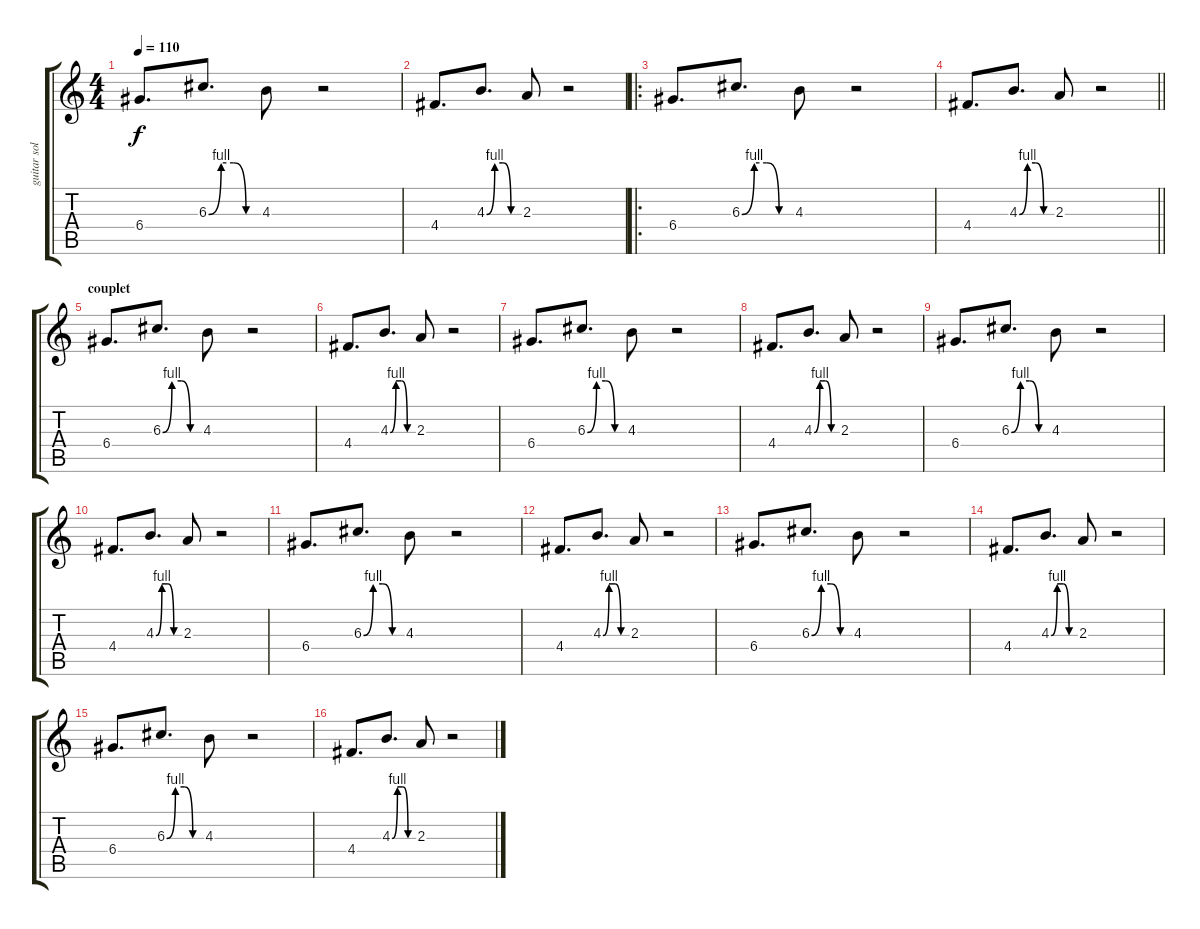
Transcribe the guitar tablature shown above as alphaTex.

\track ("guitar solo" "guitar sol") {instrument overdrivenguitar}
\staff {score tabs}
\tuning (E4 B3 G3 D3 A2 E2) {hide}
\ts (4 4)
\tempo 110
\clef g2
\ks c
6.4.8{d dy f instrument overdrivenguitar} 6.3{be (custom 0 0 15 4 30 4 45 0 60 0)}.8{d} 4.3.8 r.2 |
4.4.8{d} 4.3{be (custom 0 0 15 4 30 4 45 0 60 0)}.8{d} 2.3.8 r.2 |
\ro
6.4.8{d} 6.3{be (custom 0 0 15 4 30 4 45 0 60 0)}.8{d} 4.3.8 r.2 |
\barLineRight lightlight
4.4.8{d} 4.3{be (custom 0 0 15 4 30 4 45 0 60 0)}.8{d} 2.3.8 r.2 |
\section ("" "couplet")
6.4.8{d} 6.3{be (custom 0 0 15 4 30 4 45 0 60 0)}.8{d} 4.3.8 r.2 |
4.4.8{d} 4.3{be (custom 0 0 15 4 30 4 45 0 60 0)}.8{d} 2.3.8 r.2 |
6.4.8{d} 6.3{be (custom 0 0 15 4 30 4 45 0 60 0)}.8{d} 4.3.8 r.2 |
4.4.8{d} 4.3{be (custom 0 0 15 4 30 4 45 0 60 0)}.8{d} 2.3.8 r.2 |
6.4.8{d} 6.3{be (custom 0 0 15 4 30 4 45 0 60 0)}.8{d} 4.3.8 r.2 |
4.4.8{d} 4.3{be (custom 0 0 15 4 30 4 45 0 60 0)}.8{d} 2.3.8 r.2 |
6.4.8{d} 6.3{be (custom 0 0 15 4 30 4 45 0 60 0)}.8{d} 4.3.8 r.2 |
4.4.8{d} 4.3{be (custom 0 0 15 4 30 4 45 0 60 0)}.8{d} 2.3.8 r.2 |
6.4.8{d} 6.3{be (custom 0 0 15 4 30 4 45 0 60 0)}.8{d} 4.3.8 r.2 |
4.4.8{d} 4.3{be (custom 0 0 15 4 30 4 45 0 60 0)}.8{d} 2.3.8 r.2 |
6.4.8{d} 6.3{be (custom 0 0 15 4 30 4 45 0 60 0)}.8{d} 4.3.8 r.2 |
4.4.8{d} 4.3{be (custom 0 0 15 4 30 4 45 0 60 0)}.8{d} 2.3.8 r.2
